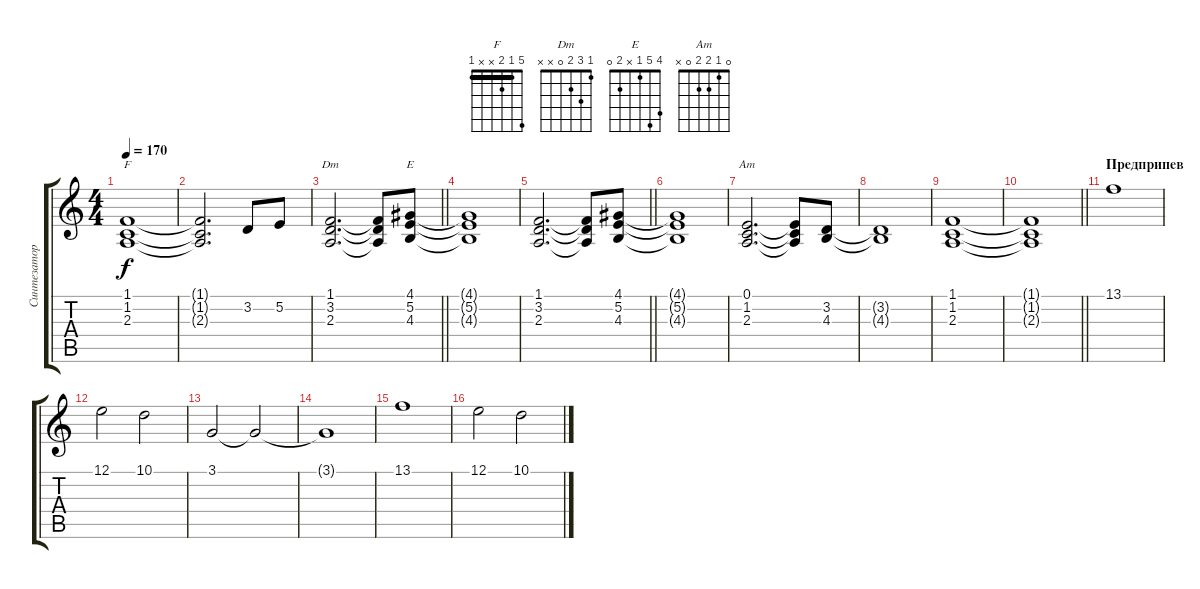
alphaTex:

\track ("Синтезатор" "Синтезатор") {instrument electricpiano1}
\staff {score tabs}
\tuning (E4 B3 G3 D3 A2 E2) {hide}
\chord ("F" 5 1 2 x x 1) {barre 1}
\chord ("Dm" 1 3 2 0 x x)
\chord ("E" 4 5 1 x 2 0)
\chord ("Am" 0 1 2 2 0 x)
\ts (4 4)
\tempo 170
\clef g2
\ks c
(1.1 1.2 2.3).1{ch "F" dy f} |
(1.1{t} 1.2{t} 2.3{t}).2{d} 3.2.8 5.2.8 |
\barLineRight lightlight
(1.1 3.2 2.3).2{d ch "Dm"} (1.1{t} 3.2{t} 2.3{t}).8 (4.1 5.2 4.3).8{ch "E"} |
(4.1{t} 5.2{t} 4.3{t}).1 |
\barLineRight lightlight
(1.1 3.2 2.3).2{d} (1.1{t} 3.2{t} 2.3{t}).8 (4.1 5.2 4.3).8 |
(4.1{t} 5.2{t} 4.3{t}).1 |
(0.1 1.2 2.3).2{d ch "Am"} (0.1{t} 1.2{t} 2.3{t}).8 (3.2 4.3).8 |
(3.2{t} 4.3{t}).1 |
(1.1 1.2 2.3).1 |
\barLineRight lightlight
(1.1{t} 1.2{t} 2.3{t}).1 |
\section ("" "Предприпев")
13.1.1{instrument stringensemble1} |
12.1.2 10.1.2 |
3.1.2 3.1{t}.2 |
3.1{t}.1 |
13.1.1 |
12.1.2 10.1.2
